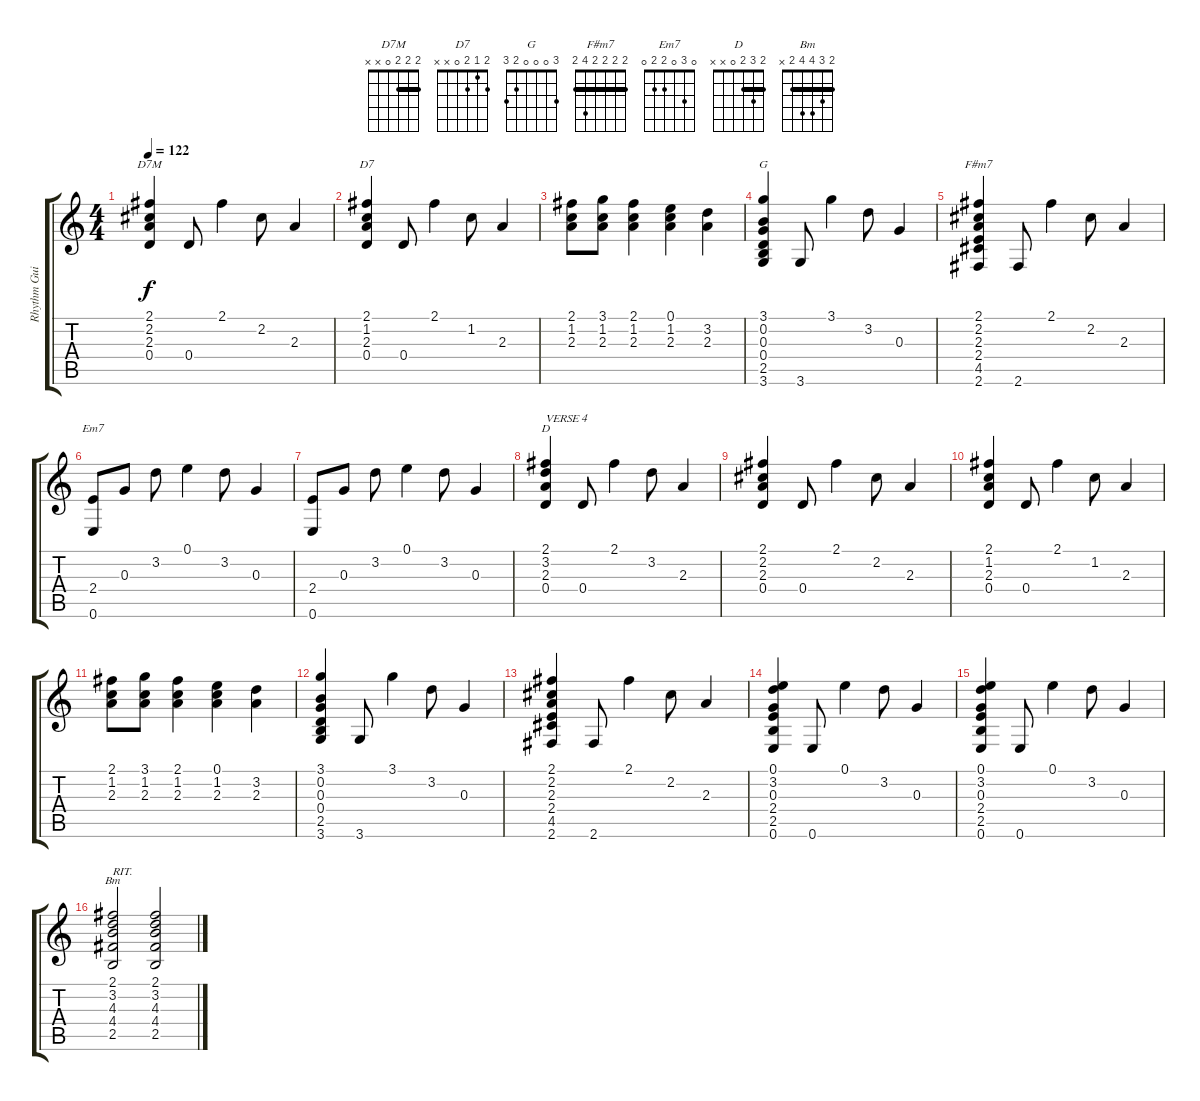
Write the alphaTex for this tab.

\track ("Rhythm Guitar" "Rhythm Gui") {instrument electricguitarjazz}
\staff {score tabs}
\tuning (E4 B3 G3 D3 A2 E2) {hide}
\chord ("D7M" 2 2 2 0 x x) {barre 2}
\chord ("D7" 2 1 2 0 x x)
\chord ("G" 3 0 0 0 2 3)
\chord ("F#m7" 2 2 2 2 4 2) {barre 2}
\chord ("Em7" 0 3 0 2 2 0)
\chord ("D" 2 3 2 0 x x) {barre 2}
\chord ("Bm" 2 3 4 4 2 x) {barre 2}
\ts (4 4)
\tempo 122
\clef g2
\ks c
(2.1 2.2 2.3 0.4).4{ch "D7M" dy f} 0.4.8 2.1.4 2.2.8 2.3.4 |
(2.1 1.2 2.3 0.4).4{ch "D7"} 0.4.8 2.1.4 1.2.8 2.3.4 |
(2.1 1.2 2.3).8 (3.1 1.2 2.3).8 (2.1 1.2 2.3).4 (0.1 1.2 2.3).4 (3.2 2.3).4 |
(3.1 0.2 0.3 0.4 2.5 3.6).4{ch "G"} 3.6.8 3.1.4 3.2.8 0.3.4 |
(2.1 2.2 2.3 2.4 4.5 2.6).4{ch "F#m7"} 2.6.8 2.1.4 2.2.8 2.3.4 |
(2.4 0.6).8{ch "Em7"} 0.3.8 3.2.8 0.1.4 3.2.8 0.3.4 |
(2.4 0.6).8 0.3.8 3.2.8 0.1.4 3.2.8 0.3.4 |
(2.1 3.2 2.3 0.4).4{ch "D" txt "VERSE 4"} 0.4.8 2.1.4 3.2.8 2.3.4 |
(2.1 2.2 2.3 0.4).4 0.4.8 2.1.4 2.2.8 2.3.4 |
(2.1 1.2 2.3 0.4).4 0.4.8 2.1.4 1.2.8 2.3.4 |
(2.1 1.2 2.3).8 (3.1 1.2 2.3).8 (2.1 1.2 2.3).4 (0.1 1.2 2.3).4 (3.2 2.3).4 |
(3.1 0.2 0.3 0.4 2.5 3.6).4 3.6.8 3.1.4 3.2.8 0.3.4 |
(2.1 2.2 2.3 2.4 4.5 2.6).4 2.6.8 2.1.4 2.2.8 2.3.4 |
(0.1 3.2 0.3 2.4 2.5 0.6).4 0.6.8 0.1.4 3.2.8 0.3.4 |
(0.1 3.2 0.3 2.4 2.5 0.6).4 0.6.8 0.1.4 3.2.8 0.3.4 |
(2.1 3.2 4.3 4.4 2.5).2{ch "Bm" txt "RIT."} (2.1 3.2 4.3 4.4 2.5).2
